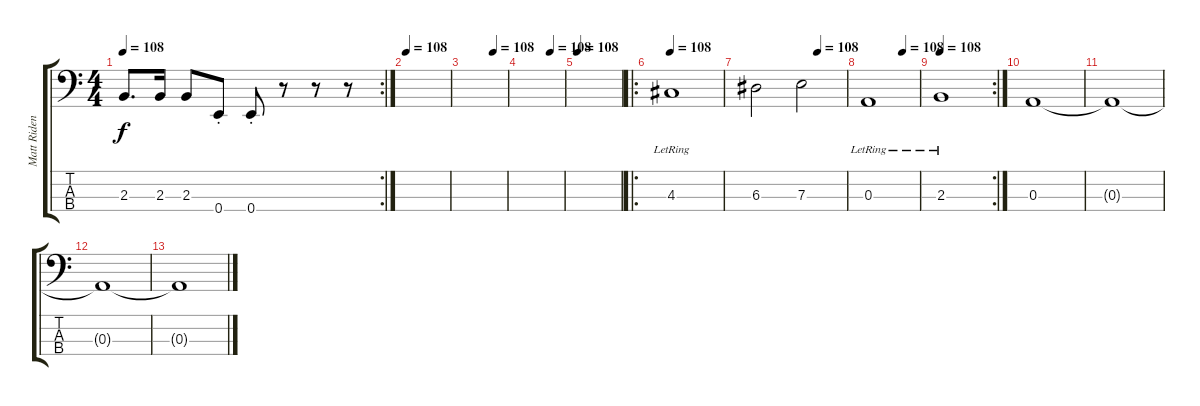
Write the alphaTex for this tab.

\track ("Matt Ridenour (Bass)" "Matt Riden") {instrument electricbasspick}
\staff {score tabs}
\tuning (G2 D2 A1 E1) {hide}
\rc 2
\ts (4 4)
\tempo 108
\clef f4
\ks c
2.3.8{d dy f} 2.3.16 2.3.8 0.4{st}.8 0.4{st}.8 r.8 r.8 r.8 |
\tempo 108
|
\tempo (108 0.6875)
|
\tempo (108 0.6875)
|
\tempo 108
|
\ro
\tempo 108
4.3{lr}.1 |
\tempo (108 0.6875)
6.3.2 7.3.2 |
\tempo (108 0.6875)
0.3{lr}.1 |
\rc 2
\tempo 108
2.3{lr}.1 |
0.3.1 |
0.3{t}.1 |
0.3{t}.1 |
0.3{t}.1
